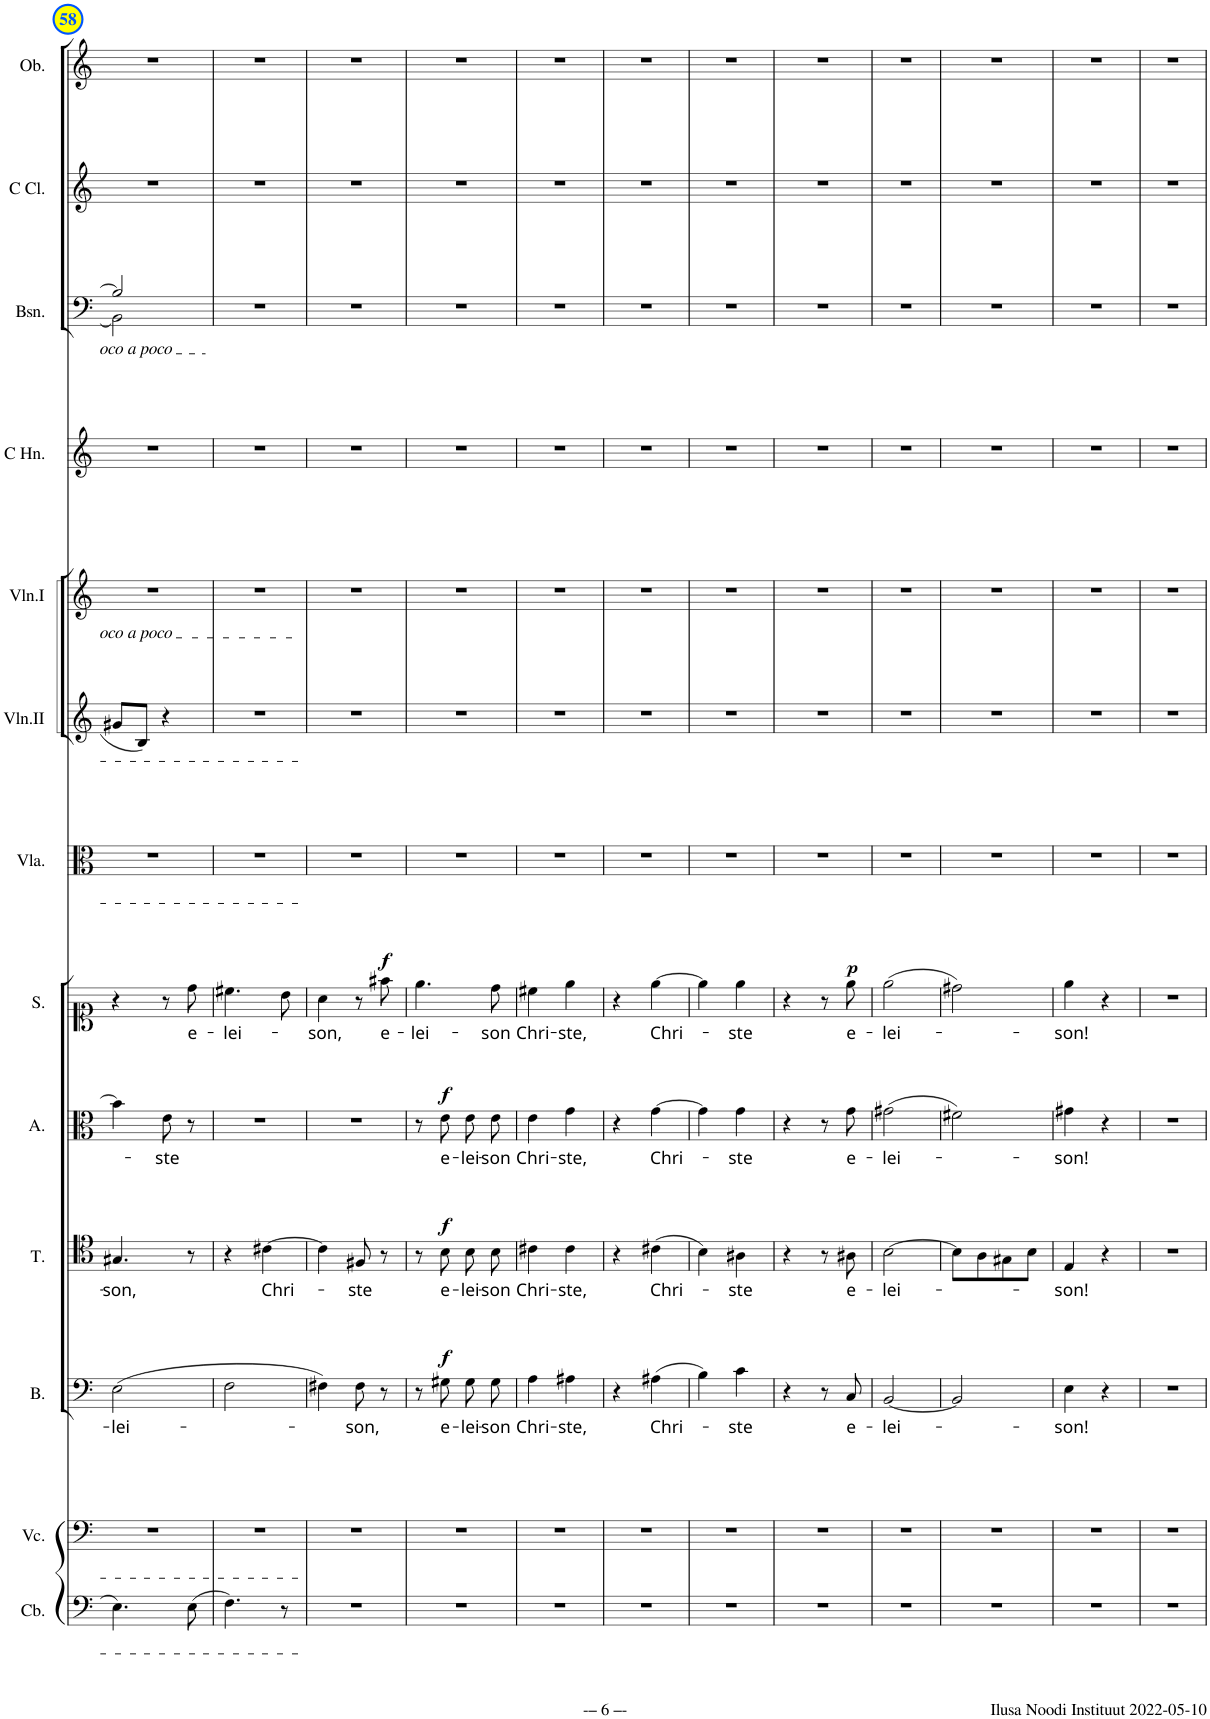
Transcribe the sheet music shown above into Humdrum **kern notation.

**kern	**kern	**kern	**text	**dynam	**kern	**text	**dynam	**kern	**text	**dynam	**kern	**text	**dynam	**kern	**kern	**kern	**kern	**kern	**kern	**kern
*part13	*part12	*part11	*part11	*part11	*part10	*part10	*part10	*part9	*part9	*part9	*part8	*part8	*part8	*part7	*part6	*part5	*part4	*part3	*part2	*part1
*staff13	*staff12	*staff11	*staff11	*staff11	*staff10	*staff10	*staff10	*staff9	*staff9	*staff9	*staff8	*staff8	*staff8	*staff7	*staff6	*staff5	*staff4	*staff3	*staff2	*staff1
*I"Contrabass	*I"Violoncello	*I"B.	*	*	*I"T.	*	*	*I"A.	*	*	*I"S.	*	*	*I"Viola	*I"Violin II	*I"Violin I	*I"Horn in C	*I"Bassoon	*I"C Clarinet	*I"Oboe
*I'Cb.	*I'Vc.	*I'B.	*	*	*I'T.	*	*	*I'A.	*	*	*I'S.	*	*	*I'Vla.	*I'Vln.II	*I'Vln.I	*	*I'Bsn.	*I'C Cl.	*I'Ob.
!!LO:PB:g=z
*clefF4	*clefF4	*clefF4	*	*	*clefC4	*	*	*clefC3	*	*	*clefC1	*	*	*clefC3	*clefG2	*clefG2	*clefG2	*clefF4	*clefG2	*clefG2
*Trd7c12	*	*	*	*	*	*	*	*	*	*	*	*	*	*	*	*	*Trd7c12	*	*Trd1c2	*
*k[]	*k[]	*k[]	*	*	*k[]	*	*	*k[]	*	*	*k[]	*	*	*k[]	*k[]	*k[]	*k[]	*k[]	*k[]	*k[]
*M2/4	*M2/4	*M2/4	*	*	*M2/4	*	*	*M2/4	*	*	*M2/4	*	*	*M2/4	*M2/4	*M2/4	*M2/4	*M2/4	*M2/4	*M2/4
=58	=58	=58	=58	=58	=58	=58	=58	=58	=58	=58	=58	=58	=58	=58	=58	=58	=58	=58	=58	=58
!	!	!	!LO:LY:b	!	!	!LO:LY:b	!	!	!	!	!	!	!	!	!	!	!	!	!	!
*	*	*	*	*	*	*	*	*	*	*	*	*	*	*	*	*	*	*^	*	*
4.E\	2r	(2E\	-lei-	.	4.G#X/	-son,	.	4b\]	.	.	4r	.	.	2r	8g#X/L	2r	2r	2B/]	2BB\]	2r	2r
.	.	.	.	.	.	.	.	.	.	.	.	.	.	.	8B/J	.	.	.	.	.	.
!	!	!	!	!	!	!	!	!	!LO:LY:b	!	!	!	!	!	!	!	!	!	!	!	!
.	.	.	.	.	.	.	.	8e\	-ste	.	8r	.	.	.	4r	.	.	.	.	.	.
!	!	!	!	!	!	!	!	!	!	!	!	!LO:LY:b	!	!	!	!	!	!	!	!	!
(8E\	.	.	.	.	8r	.	.	8r	.	.	8dd\	e-	.	.	.	.	.	.	.	.	.
*	*	*	*	*	*	*	*	*	*	*	*	*	*	*	*	*	*	*v	*v	*	*
=59	=59	=59	=59	=59	=59	=59	=59	=59	=59	=59	=59	=59	=59	=59	=59	=59	=59	=59	=59	=59
!	!	!	!	!	!	!	!	!	!	!	!	!LO:LY:b	!	!	!	!	!	!	!	!
4.F\)	2r	2F\	.	.	4r	.	.	2r	.	.	4.cc#X\	-lei-	.	2r	2r	2r	2r	2r	2r	2r
!	!	!	!	!	!	!LO:LY:b	!	!	!	!	!	!	!	!	!	!	!	!	!	!
.	.	.	.	.	[4c#X\	Chri-	.	.	.	.	.	.	.	.	.	.	.	.	.	.
8r	.	.	.	.	.	.	.	.	.	.	8b\	.	.	.	.	.	.	.	.	.
=60	=60	=60	=60	=60	=60	=60	=60	=60	=60	=60	=60	=60	=60	=60	=60	=60	=60	=60	=60	=60
!	!	!	!	!	!	!	!	!	!	!	!	!LO:LY:b	!	!	!	!	!	!	!	!
2r	2r	4F#X\)	.	.	4c#\]	.	.	2r	.	.	4a\	-son,	.	2r	2r	2r	2r	2r	2r	2r
!	!	!	!LO:LY:b	!	!	!LO:LY:b	!	!	!	!	!	!	!	!	!	!	!	!	!	!
.	.	8F#\	-son,	.	8F#X/	-ste	.	.	.	.	8r	.	.	.	.	.	.	.	.	.
!	!	!	!	!	!	!	!	!	!	!	!	!LO:LY:b	!LO:DY:a	!	!	!	!	!	!	!
.	.	8r	.	.	8r	.	.	.	.	.	8ff#X\	e-	f	.	.	.	.	.	.	.
=61	=61	=61	=61	=61	=61	=61	=61	=61	=61	=61	=61	=61	=61	=61	=61	=61	=61	=61	=61	=61
!	!	!	!	!	!	!	!	!	!	!	!	!LO:LY:b	!	!	!	!	!	!	!	!
2r	2r	8r	.	.	8r	.	.	8r	.	.	4.ee\	-lei-	.	2r	2r	2r	2r	2r	2r	2r
!	!	!	!LO:LY:b	!LO:DY:a	!	!LO:LY:b	!LO:DY:a	!	!LO:LY:b	!LO:DY:a	!	!	!	!	!	!	!	!	!	!
.	.	8G#X\	e-	f	8B\	e-	f	8e\	e-	f	.	.	.	.	.	.	.	.	.	.
!	!	!	!LO:LY:b	!	!	!LO:LY:b	!	!	!LO:LY:b	!	!	!	!	!	!	!	!	!	!	!
.	.	8G#\L	-lei-	.	8B\	-lei-	.	8e\L	-lei-	.	.	.	.	.	.	.	.	.	.	.
!	!	!	!LO:LY:b	!	!	!LO:LY:b	!	!	!LO:LY:b	!	!	!LO:LY:b	!	!	!	!	!	!	!	!
.	.	8G#\J	-son	.	8B\	-son	.	8e\J	-son	.	8dd\	-son	.	.	.	.	.	.	.	.
=62	=62	=62	=62	=62	=62	=62	=62	=62	=62	=62	=62	=62	=62	=62	=62	=62	=62	=62	=62	=62
!	!	!	!LO:LY:b	!	!	!LO:LY:b	!	!	!LO:LY:b	!	!	!LO:LY:b	!	!	!	!	!	!	!	!
2r	2r	4A\	Chri-	.	4c#X\	Chri-	.	4e\	Chri-	.	4cc#X\	Chri-	.	2r	2r	2r	2r	2r	2r	2r
!	!	!	!LO:LY:b	!	!	!LO:LY:b	!	!	!LO:LY:b	!	!	!LO:LY:b	!	!	!	!	!	!	!	!
.	.	4A#X\	-ste,	.	4c#\	-ste,	.	4g\	-ste,	.	4ee\	-ste,	.	.	.	.	.	.	.	.
=63	=63	=63	=63	=63	=63	=63	=63	=63	=63	=63	=63	=63	=63	=63	=63	=63	=63	=63	=63	=63
2r	2r	4r	.	.	4r	.	.	4r	.	.	4r	.	.	2r	2r	2r	2r	2r	2r	2r
!	!	!	!LO:LY:b	!	!	!LO:LY:b	!	!	!LO:LY:b	!	!	!LO:LY:b	!	!	!	!	!	!	!	!
.	.	(4A#X\	Chri-	.	(4c#X\	Chri-	.	[4g\	Chri-	.	[4ee\	Chri-	.	.	.	.	.	.	.	.
=64	=64	=64	=64	=64	=64	=64	=64	=64	=64	=64	=64	=64	=64	=64	=64	=64	=64	=64	=64	=64
2r	2r	4B\)	.	.	4B\)	.	.	4g\]	.	.	4ee\]	.	.	2r	2r	2r	2r	2r	2r	2r
!	!	!	!LO:LY:b	!	!	!LO:LY:b	!	!	!LO:LY:b	!	!	!LO:LY:b	!	!	!	!	!	!	!	!
.	.	4c\	-ste	.	4A#X\	-ste	.	4g\	-ste	.	4ee\	-ste	.	.	.	.	.	.	.	.
=65	=65	=65	=65	=65	=65	=65	=65	=65	=65	=65	=65	=65	=65	=65	=65	=65	=65	=65	=65	=65
2r	2r	4r	.	.	4r	.	.	4r	.	.	4r	.	.	2r	2r	2r	2r	2r	2r	2r
.	.	8r	.	.	8r	.	.	8r	.	.	8r	.	.	.	.	.	.	.	.	.
!	!	!	!LO:LY:b	!	!	!LO:LY:b	!	!	!LO:LY:b	!	!	!LO:LY:b	!LO:DY:a	!	!	!	!	!	!	!
.	.	8C/	e-	.	8A#X\	e-	.	8g\	e-	.	8ee\	e-	p	.	.	.	.	.	.	.
=66	=66	=66	=66	=66	=66	=66	=66	=66	=66	=66	=66	=66	=66	=66	=66	=66	=66	=66	=66	=66
!	!	!	!LO:LY:b	!	!	!LO:LY:b	!	!	!LO:LY:b	!	!	!LO:LY:b	!	!	!	!	!	!	!	!
2r	2r	[2BB/	-lei-	.	[2B\	-lei-	.	(2g#X\	-lei-	.	(2ee\	-lei-	.	2r	2r	2r	2r	2r	2r	2r
=67	=67	=67	=67	=67	=67	=67	=67	=67	=67	=67	=67	=67	=67	=67	=67	=67	=67	=67	=67	=67
2r	2r	2BB/]	.	.	8B\L]	.	.	2f#X\)	.	.	2dd#X\)	.	.	2r	2r	2r	2r	2r	2r	2r
.	.	.	.	.	8A\	.	.	.	.	.	.	.	.	.	.	.	.	.	.	.
.	.	.	.	.	8G#X\	.	.	.	.	.	.	.	.	.	.	.	.	.	.	.
.	.	.	.	.	8B\J	.	.	.	.	.	.	.	.	.	.	.	.	.	.	.
=68	=68	=68	=68	=68	=68	=68	=68	=68	=68	=68	=68	=68	=68	=68	=68	=68	=68	=68	=68	=68
!	!	!	!LO:LY:b	!	!	!LO:LY:b	!	!	!LO:LY:b	!	!	!LO:LY:b	!	!	!	!	!	!	!	!
2r	2r	4E\	-son!	.	4E/	-son!	.	4g#X\	-son!	.	4ee\	-son!	.	2r	2r	2r	2r	2r	2r	2r
.	.	4r	.	.	4r	.	.	4r	.	.	4r	.	.	.	.	.	.	.	.	.
=69	=69	=69	=69	=69	=69	=69	=69	=69	=69	=69	=69	=69	=69	=69	=69	=69	=69	=69	=69	=69
2r	2r	2r	.	.	2r	.	.	2r	.	.	2r	.	.	2r	2r	2r	2r	2r	2r	2r
=	=	=	=	=	=	=	=	=	=	=	=	=	=	=	=	=	=	=	=	=
*-	*-	*-	*-	*-	*-	*-	*-	*-	*-	*-	*-	*-	*-	*-	*-	*-	*-	*-	*-	*-
